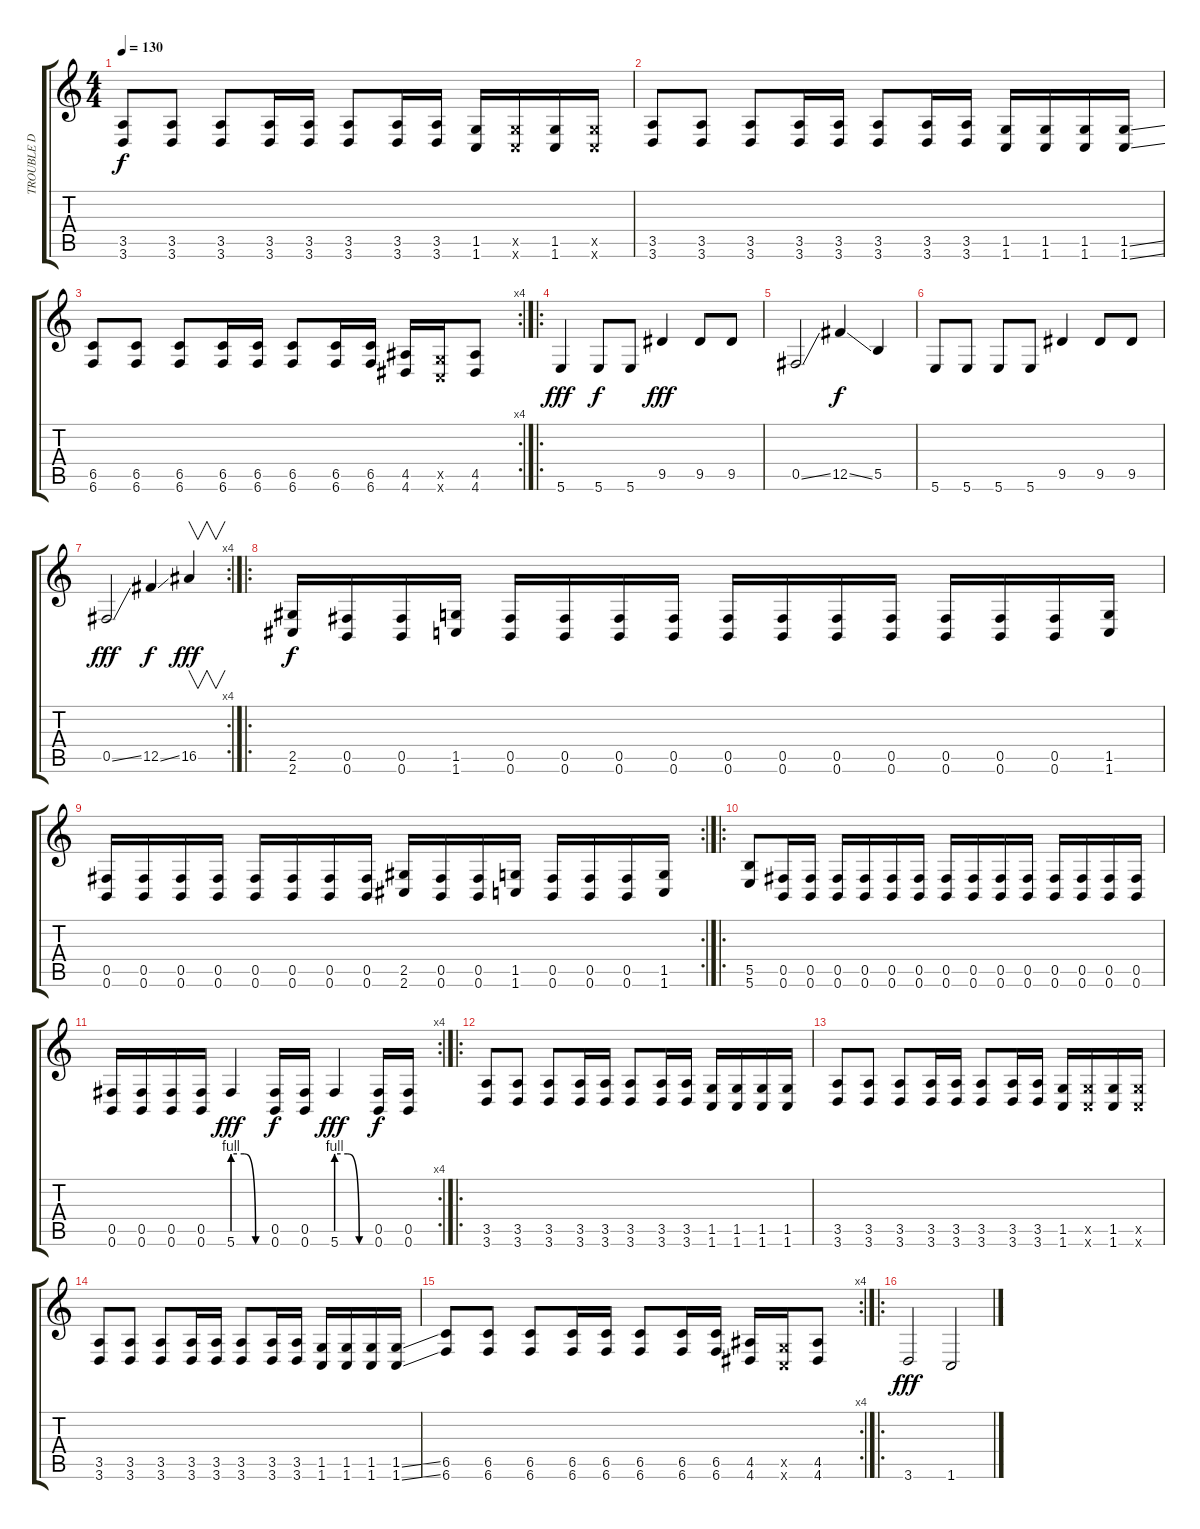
\track ("TROUBLE D" "TROUBLE D") {instrument electricbassfinger}
\staff {score tabs}
\tuning (Db4 Ab3 E3 B2 Gb2 B1) {hide}
\ts (4 4)
\tempo 130
\clef g2
\ks c
(3.5 3.6).8{dy f} (3.5 3.6).8 (3.5 3.6).8 (3.5 3.6).16 (3.5 3.6).16 (3.5 3.6).8 (3.5 3.6).16 (3.5 3.6).16 (1.5 1.6).16 (1.5{x} 1.6{x}).16 (1.5 1.6).16 (1.5{x} 1.6{x}).16 |
(3.5 3.6).8 (3.5 3.6).8 (3.5 3.6).8 (3.5 3.6).16 (3.5 3.6).16 (3.5 3.6).8 (3.5 3.6).16 (3.5 3.6).16 (1.5 1.6).16 (1.5 1.6).16 (1.5 1.6).16 (1.5{ss} 1.6{ss}).16 |
\rc 4
(6.5 6.6).8 (6.5 6.6).8 (6.5 6.6).8 (6.5 6.6).16 (6.5 6.6).16 (6.5 6.6).8 (6.5 6.6).16 (6.5 6.6).16 (4.5 4.6).16 (1.5{x} 1.6{x}).16 (4.5 4.6).8 |
\ro
5.6.4{dy fff} 5.6.8{dy f} 5.6.8 9.5.4{dy fff} 9.5.8 9.5.8 |
0.5{ss}.2 12.5{ss}.4{dy f} 5.5.4 |
5.6.8 5.6.8 5.6.8 5.6.8 9.5.4 9.5.8 9.5.8 |
\rc 4
0.5{ss}.2{dy fff} 12.5{ss}.4{dy f} 16.5.4{v dy fff} |
\ro
(2.5 2.6).16{dy f volume 16 instrument electricbassfinger} (0.5 0.6).16 (0.5 0.6).16 (1.5 1.6).16 (0.5 0.6).16 (0.5 0.6).16 (0.5 0.6).16 (0.5 0.6).16 (0.5 0.6).16 (0.5 0.6).16 (0.5 0.6).16 (0.5 0.6).16 (0.5 0.6).16 (0.5 0.6).16 (0.5 0.6).16 (1.5 1.6).16 |
\rc 2
(0.5 0.6).16 (0.5 0.6).16 (0.5 0.6).16 (0.5 0.6).16 (0.5 0.6).16 (0.5 0.6).16 (0.5 0.6).16 (0.5 0.6).16 (2.5 2.6).16 (0.5 0.6).16 (0.5 0.6).16 (1.5 1.6).16 (0.5 0.6).16 (0.5 0.6).16 (0.5 0.6).16 (1.5 1.6).16 |
\ro
(5.5 5.6).8 (0.5 0.6).16 (0.5 0.6).16 (0.5 0.6).16 (0.5 0.6).16 (0.5 0.6).16 (0.5 0.6).16 (0.5 0.6).16 (0.5 0.6).16 (0.5 0.6).16 (0.5 0.6).16 (0.5 0.6).16 (0.5 0.6).16 (0.5 0.6).16 (0.5 0.6).16 |
\rc 4
(0.5 0.6).16 (0.5 0.6).16 (0.5 0.6).16 (0.5 0.6).16 5.6{be (custom 0 4 20 4 40 0 60 0)}.4{dy fff} (0.5 0.6).16{dy f} (0.5 0.6).16 5.6{be (custom 0 4 20 4 40 0 60 0)}.4{dy fff} (0.5 0.6).16{dy f} (0.5 0.6).16 |
\ro
(3.5 3.6).8 (3.5 3.6).8 (3.5 3.6).8 (3.5 3.6).16 (3.5 3.6).16 (3.5 3.6).8 (3.5 3.6).16 (3.5 3.6).16 (1.5 1.6).16 (1.5 1.6).16 (1.5 1.6).16 (1.5 1.6).16 |
(3.5 3.6).8 (3.5 3.6).8 (3.5 3.6).8 (3.5 3.6).16 (3.5 3.6).16 (3.5 3.6).8 (3.5 3.6).16 (3.5 3.6).16 (1.5 1.6).16 (1.5{x} 1.6{x}).16 (1.5 1.6).16 (1.5{x} 1.6{x}).16 |
(3.5 3.6).8 (3.5 3.6).8 (3.5 3.6).8 (3.5 3.6).16 (3.5 3.6).16 (3.5 3.6).8 (3.5 3.6).16 (3.5 3.6).16 (1.5 1.6).16 (1.5 1.6).16 (1.5 1.6).16 (1.5{ss} 1.6{ss}).16 |
\rc 4
(6.5 6.6).8 (6.5 6.6).8 (6.5 6.6).8 (6.5 6.6).16 (6.5 6.6).16 (6.5 6.6).8 (6.5 6.6).16 (6.5 6.6).16 (4.5 4.6).16 (1.5{x} 1.6{x}).16 (4.5 4.6).8 |
\ro
3.6.2{dy fff} 1.6.2
